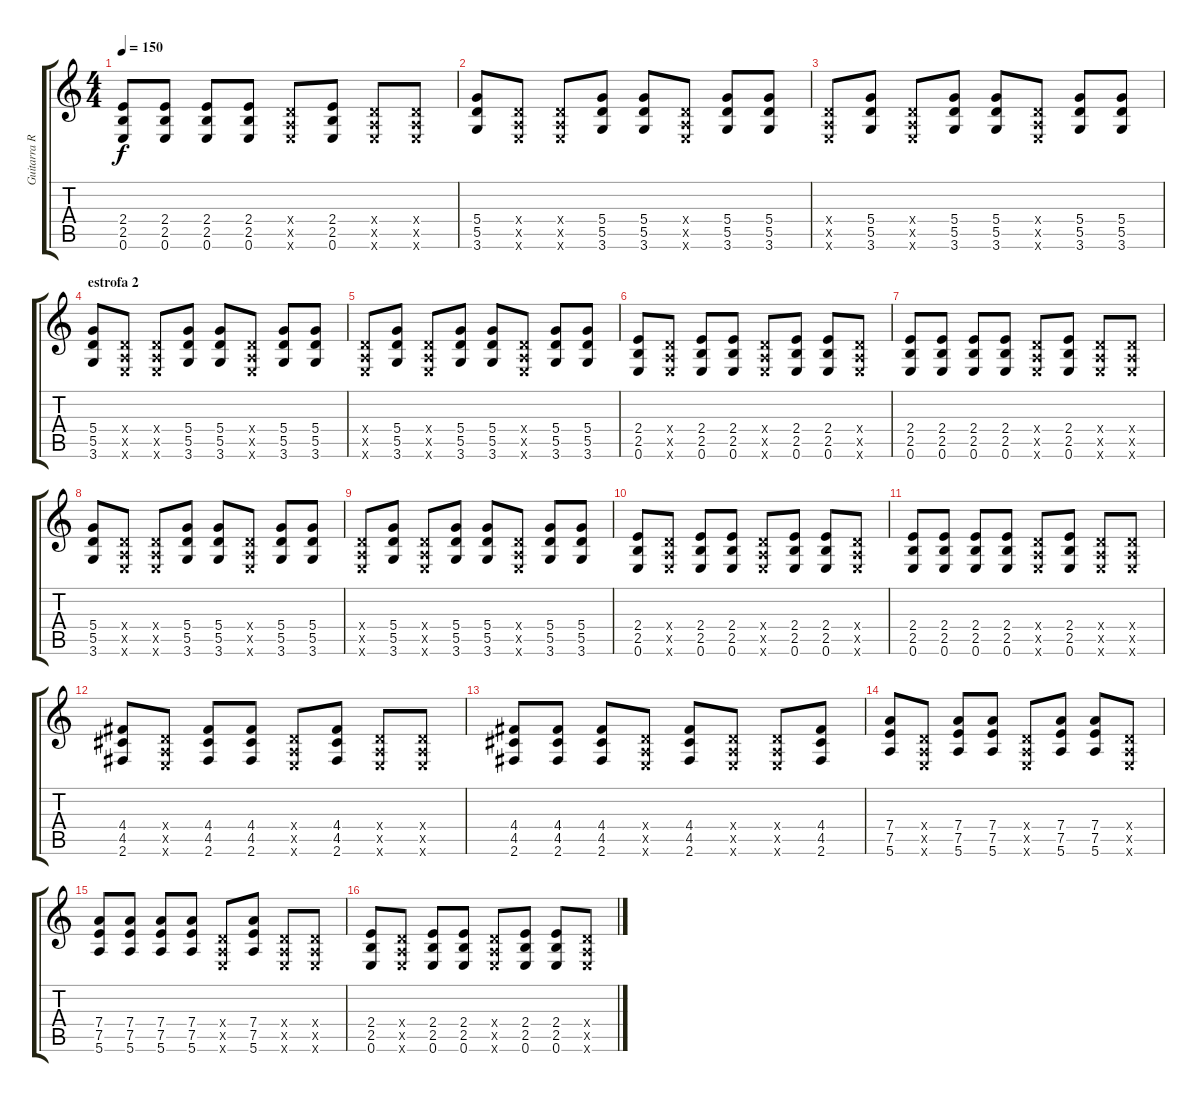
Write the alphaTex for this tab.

\track ("Guitarra Rítmica" "Guitarra R") {instrument distortionguitar}
\staff {score tabs}
\tuning (E4 B3 G3 D3 A2 E2) {hide}
\ts (4 4)
\tempo 150
\clef g2
\ks c
(2.4 2.5 0.6).8{dy f} (2.4 2.5 0.6).8 (2.4 2.5 0.6).8 (2.4 2.5 0.6).8 (0.4{x} 0.5{x} 0.6{x}).8 (2.4 2.5 0.6).8 (0.4{x} 0.5{x} 0.6{x}).8 (0.4{x} 0.5{x} 0.6{x}).8 |
(5.4 5.5 3.6).8 (0.4{x} 0.5{x} 0.6{x}).8 (0.4{x} 0.5{x} 0.6{x}).8 (5.4 5.5 3.6).8 (5.4 5.5 3.6).8 (0.4{x} 0.5{x} 0.6{x}).8 (5.4 5.5 3.6).8 (5.4 5.5 3.6).8 |
(0.4{x} 0.5{x} 0.6{x}).8 (5.4 5.5 3.6).8 (0.4{x} 0.5{x} 0.6{x}).8 (5.4 5.5 3.6).8 (5.4 5.5 3.6).8 (0.4{x} 0.5{x} 0.6{x}).8 (5.4 5.5 3.6).8 (5.4 5.5 3.6).8 |
\section ("" "estrofa 2")
(5.4 5.5 3.6).8 (0.4{x} 0.5{x} 0.6{x}).8 (0.4{x} 0.5{x} 0.6{x}).8 (5.4 5.5 3.6).8 (5.4 5.5 3.6).8 (0.4{x} 0.5{x} 0.6{x}).8 (5.4 5.5 3.6).8 (5.4 5.5 3.6).8 |
(0.4{x} 0.5{x} 0.6{x}).8 (5.4 5.5 3.6).8 (0.4{x} 0.5{x} 0.6{x}).8 (5.4 5.5 3.6).8 (5.4 5.5 3.6).8 (0.4{x} 0.5{x} 0.6{x}).8 (5.4 5.5 3.6).8 (5.4 5.5 3.6).8 |
(2.4 2.5 0.6).8 (0.4{x} 0.5{x} 0.6{x}).8 (2.4 2.5 0.6).8 (2.4 2.5 0.6).8 (0.4{x} 0.5{x} 0.6{x}).8 (2.4 2.5 0.6).8 (2.4 2.5 0.6).8 (0.4{x} 0.5{x} 0.6{x}).8 |
(2.4 2.5 0.6).8 (2.4 2.5 0.6).8 (2.4 2.5 0.6).8 (2.4 2.5 0.6).8 (0.4{x} 0.5{x} 0.6{x}).8 (2.4 2.5 0.6).8 (0.4{x} 0.5{x} 0.6{x}).8 (0.4{x} 0.5{x} 0.6{x}).8 |
(5.4 5.5 3.6).8 (0.4{x} 0.5{x} 0.6{x}).8 (0.4{x} 0.5{x} 0.6{x}).8 (5.4 5.5 3.6).8 (5.4 5.5 3.6).8 (0.4{x} 0.5{x} 0.6{x}).8 (5.4 5.5 3.6).8 (5.4 5.5 3.6).8 |
(0.4{x} 0.5{x} 0.6{x}).8 (5.4 5.5 3.6).8 (0.4{x} 0.5{x} 0.6{x}).8 (5.4 5.5 3.6).8 (5.4 5.5 3.6).8 (0.4{x} 0.5{x} 0.6{x}).8 (5.4 5.5 3.6).8 (5.4 5.5 3.6).8 |
(2.4 2.5 0.6).8 (0.4{x} 0.5{x} 0.6{x}).8 (2.4 2.5 0.6).8 (2.4 2.5 0.6).8 (0.4{x} 0.5{x} 0.6{x}).8 (2.4 2.5 0.6).8 (2.4 2.5 0.6).8 (0.4{x} 0.5{x} 0.6{x}).8 |
(2.4 2.5 0.6).8 (2.4 2.5 0.6).8 (2.4 2.5 0.6).8 (2.4 2.5 0.6).8 (0.4{x} 0.5{x} 0.6{x}).8 (2.4 2.5 0.6).8 (0.4{x} 0.5{x} 0.6{x}).8 (0.4{x} 0.5{x} 0.6{x}).8 |
(4.4 4.5 2.6).8 (0.4{x} 0.5{x} 0.6{x}).8 (4.4 4.5 2.6).8 (4.4 4.5 2.6).8 (0.4{x} 0.5{x} 0.6{x}).8 (4.4 4.5 2.6).8 (0.4{x} 0.5{x} 0.6{x}).8 (0.4{x} 0.5{x} 0.6{x}).8 |
(4.4 4.5 2.6).8 (4.4 4.5 2.6).8 (4.4 4.5 2.6).8 (0.4{x} 0.5{x} 0.6{x}).8 (4.4 4.5 2.6).8 (0.4{x} 0.5{x} 0.6{x}).8 (0.4{x} 0.5{x} 0.6{x}).8 (4.4 4.5 2.6).8 |
(7.4 7.5 5.6).8 (0.4{x} 0.5{x} 0.6{x}).8 (7.4 7.5 5.6).8 (7.4 7.5 5.6).8 (0.4{x} 0.5{x} 0.6{x}).8 (7.4 7.5 5.6).8 (7.4 7.5 5.6).8 (0.4{x} 0.5{x} 0.6{x}).8 |
(7.4 7.5 5.6).8 (7.4 7.5 5.6).8 (7.4 7.5 5.6).8 (7.4 7.5 5.6).8 (0.4{x} 0.5{x} 0.6{x}).8 (7.4 7.5 5.6).8 (0.4{x} 0.5{x} 0.6{x}).8 (0.4{x} 0.5{x} 0.6{x}).8 |
(2.4 2.5 0.6).8 (0.4{x} 0.5{x} 0.6{x}).8 (2.4 2.5 0.6).8 (2.4 2.5 0.6).8 (0.4{x} 0.5{x} 0.6{x}).8 (2.4 2.5 0.6).8 (2.4 2.5 0.6).8 (0.4{x} 0.5{x} 0.6{x}).8
